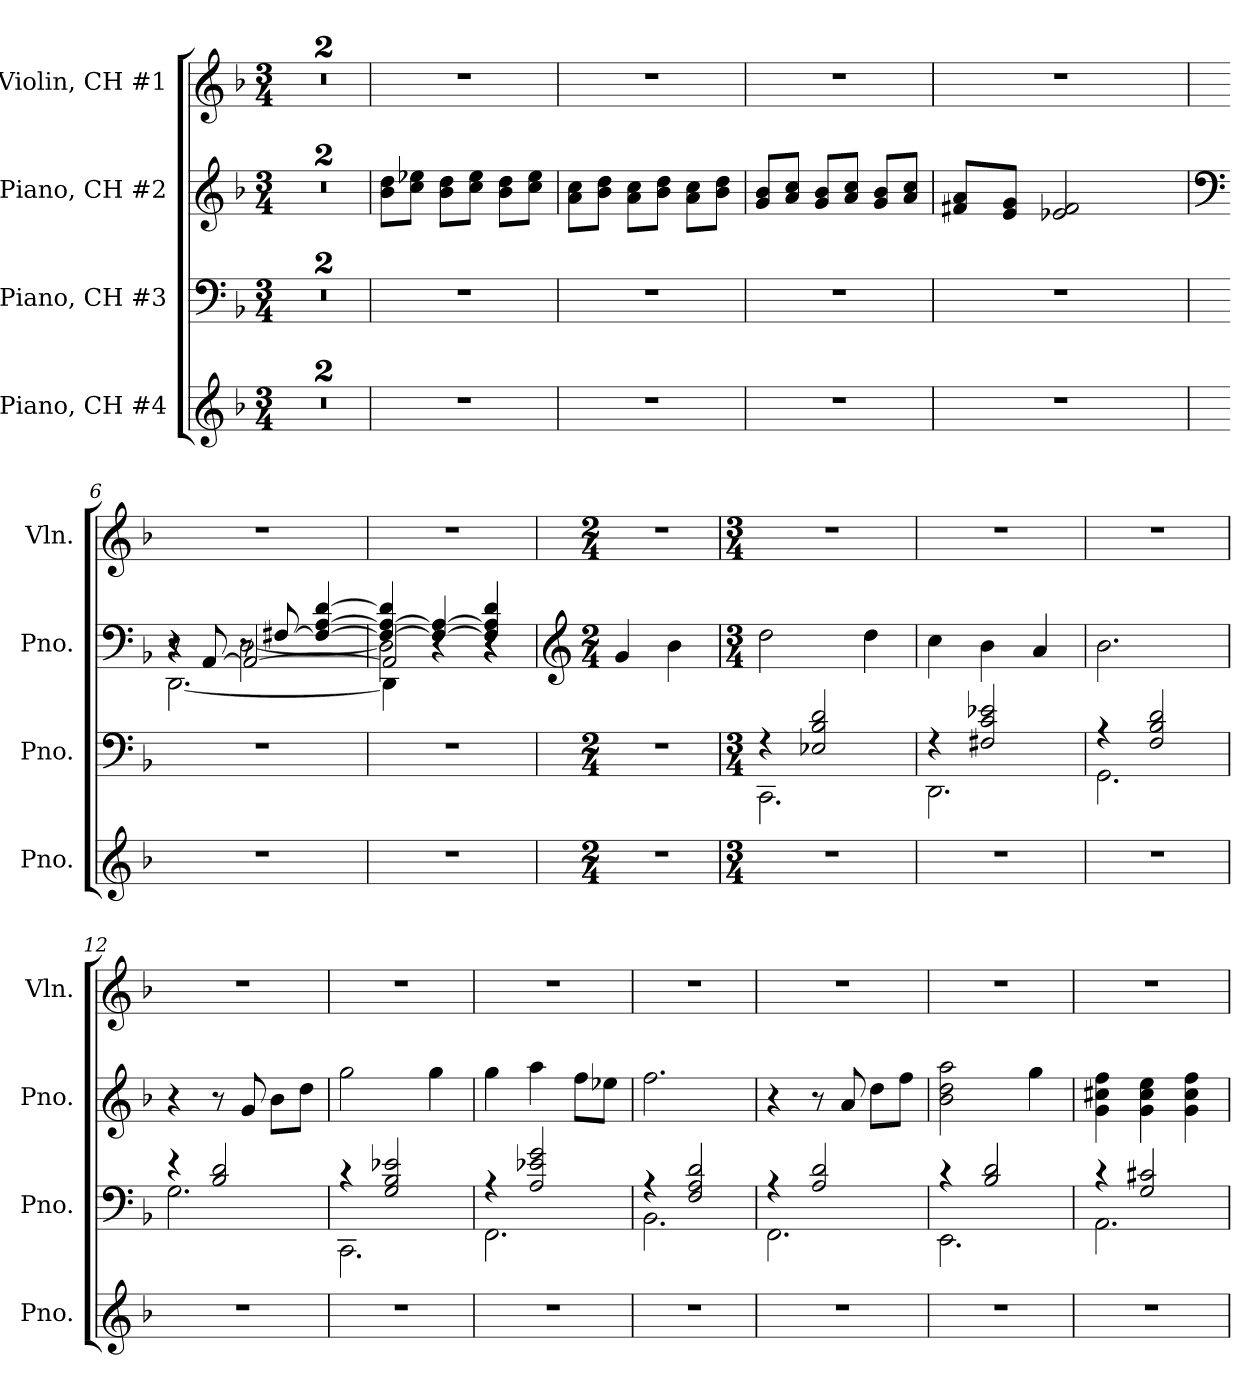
**kern	**kern	**kern	**kern
*part4	*part3	*part2	*part1
*staff4	*staff3	*staff2	*staff1
*I"Piano, CH #4	*I"Piano, CH #3	*I"Piano, CH #2	*I"Violin, CH #1
*I'Pno.	*I'Pno.	*I'Pno.	*I'Vln.
*clefG2	*clefF4	*clefG2	*clefG2
*k[b-]	*k[b-]	*k[b-]	*k[b-]
*M3/4	*M3/4	*M3/4	*M3/4
*MM240	*MM240	*MM240	*MM240
=	=	=	=
2.r	2.r	2.r	2.r
=1	=1	=1	=1
*	*	*	*MM104
2.r	2.r	2.r	2.r
=2	=2	=2	=2
2.r	2.r	8b-\ 8dd\L	2.r
.	.	8cc\ 8ee-X\J	.
.	.	8b-\ 8dd\L	.
.	.	8cc\ 8ee-\J	.
.	.	8b-\ 8dd\L	.
.	.	8cc\ 8ee-\J	.
=3	=3	=3	=3
2.r	2.r	8a\ 8cc\L	2.r
.	.	8b-\ 8dd\J	.
.	.	8a\ 8cc\L	.
.	.	8b-\ 8dd\J	.
.	.	8a\ 8cc\L	.
.	.	8b-\ 8dd\J	.
=4	=4	=4	=4
*	*	*	*^
2.r	2.r	8g/ 8b-/L	2.r	2ryy
.	.	8a/ 8cc/J	.	.
.	.	8g/ 8b-/L	.	.
.	.	8a/ 8cc/J	.	.
.	.	8g/ 8b-/L	.	8ryy
*	*	*	*MM88	*
.	.	8a/ 8cc/J	.	8ryy
*	*	*	*v	*v
=5	=5	=5	=5
*	*	*	*MM172
*	*	*	*^
*	*	*	*	*^
*	*	*	*	*	*^
*	*	*	*	*	*	*^
*	*	*	*	*	*	*	*^
*	*	*	*	*	*	*	*	*^
*	*	*	*	*	*	*	*	*	*^
*	*	*	*	*	*	*	*	*	*	*^
2.r	2.r	8f#X/ 8a/L	2.r	32ryy	16ryy	16.ryy	8ryy	8ryy	8.ryy	8..ryy	4ryy
*	*	*	*MM166	*	*	*	*	*	*	*	*
.	.	.	.	2ryy	.	.	.	.	.	.	.
*	*	*	*MM163	*	*	*	*	*	*	*	*
.	.	.	.	.	2ryy	.	.	.	.	.	.
*	*	*	*MM159	*	*	*	*	*	*	*	*
.	.	.	.	.	.	2ryy	.	.	.	.	.
*	*	*	*MM152	*	*	*	*	*	*	*	*
.	.	8e/ 8g/J	.	.	.	.	2ryy	32ryy	.	.	.
*	*	*	*MM145	*	*	*	*	*	*	*	*
.	.	.	.	.	.	.	.	2ryy	.	.	.
*	*	*	*MM141	*	*	*	*	*	*	*	*
.	.	.	.	.	.	.	.	.	2ryy	.	.
*	*	*	*MM123	*	*	*	*	*	*	*	*
.	.	.	.	.	.	.	.	.	.	2ryy	.
*	*	*	*MM105	*	*	*	*	*	*	*	*
.	.	2e-X/ 2f#/	.	.	.	.	.	.	.	.	2ryy
.	.	.	.	8..ryy	.	.	.	.	.	.	.
.	.	.	.	.	8.ryy	.	.	.	.	.	.
.	.	.	.	.	.	8ryy	.	.	.	.	.
.	.	.	.	.	.	.	8ryy	.	.	.	.
.	.	.	.	.	.	.	.	16.ryy	.	.	.
.	.	.	.	.	.	.	.	.	16ryy	.	.
.	.	.	.	.	.	32ryy	.	.	.	32ryy	.
*	*	*	*v	*v	*v	*v	*v	*v	*v	*v	*v
!!LO:LB:g=z
=6	=6	=6	=6
*	*	*clefF4	*
*	*	*	*MM77
*	*	*^	*
*	*	*	*^	*
*	*	*	*	*^	*
2.r	2.r	4r	4r	8r	[2.DD\	2.r
.	.	.	.	[8AA/	.	.
.	.	8r	[2D\	2AA/_	.	.
.	.	[8F#X/	.	.	.	.
.	.	4F#/_ [4A/ [4d/	.	.	.	.
=7	=7	=7	=7	=7	=7	=7
*	*	*	*	*	*	*^
2.r	2.r	4F#/_ 4A/_ 4d/]	2D\]	2AA/]	4DD\]	2.r	2ryy
.	.	4F#/_ 4A/_	.	.	4r	.	.
*	*	*	*	*	*	*MM86	*
.	.	4F#/] 4A/] 4d/	4r	4r	4r	.	4ryy
*	*	*v	*v	*v	*v	*	*
*	*	*	*v	*v
=8	=8	=8	=8
*	*	*clefG2	*
*M2/4	*M2/4	*M2/4	*M2/4
2r	2r	4g/	2r
.	.	4b-\	.
=9	=9	=9	=9
*M3/4	*M3/4	*M3/4	*M3/4
*	*^	*	*
2.r	4r	2.CC\	2dd\	2.r
.	2E-X/ 2B-/ 2d/	.	.	.
.	.	.	4dd\	.
=10	=10	=10	=10	=10
2.r	4r	2.DD\	4cc\	2.r
.	2F#X/ 2c/ 2e-X/	.	4b-\	.
.	.	.	4a/	.
=11	=11	=11	=11	=11
2.r	4r	2.GG\	2.b-\	2.r
.	2F/ 2B-/ 2d/	.	.	.
!!LO:PB:g=z
=12	=12	=12	=12	=12
2.r	4r	2.G\	4r	2.r
.	2B-/ 2d/	.	8r	.
.	.	.	8g/	.
.	.	.	8b-\L	.
.	.	.	8dd\J	.
=13	=13	=13	=13	=13
2.r	4r	2.CC\	2gg\	2.r
.	2G/ 2B-/ 2e-X/	.	.	.
.	.	.	4gg\	.
=14	=14	=14	=14	=14
2.r	4r	2.FF\	4gg\	2.r
.	2A/ 2e-X/ 2g/	.	4aa\	.
.	.	.	8ff\L	.
.	.	.	8ee-X\J	.
=15	=15	=15	=15	=15
2.r	4r	2.BB-\	2.ff\	2.r
.	2F/ 2A/ 2d/	.	.	.
=16	=16	=16	=16	=16
2.r	4r	2.FF\	4r	2.r
.	2A/ 2d/	.	8r	.
.	.	.	8a/	.
.	.	.	8dd\L	.
.	.	.	8ff\J	.
=17	=17	=17	=17	=17
2.r	4r	2.EE\	2b-\ 2dd\ 2aa\	2.r
.	2B-/ 2d/	.	.	.
.	.	.	4gg\	.
=18	=18	=18	=18	=18
2.r	4r	2.AA\	4g\ 4cc#X\ 4ff\	2.r
.	2G/ 2c#X/	.	4g\ 4cc#\ 4ee\	.
.	.	.	4g\ 4cc#\ 4ff\	.
*	*v	*v	*	*
=	=	=	=
*-	*-	*-	*-
